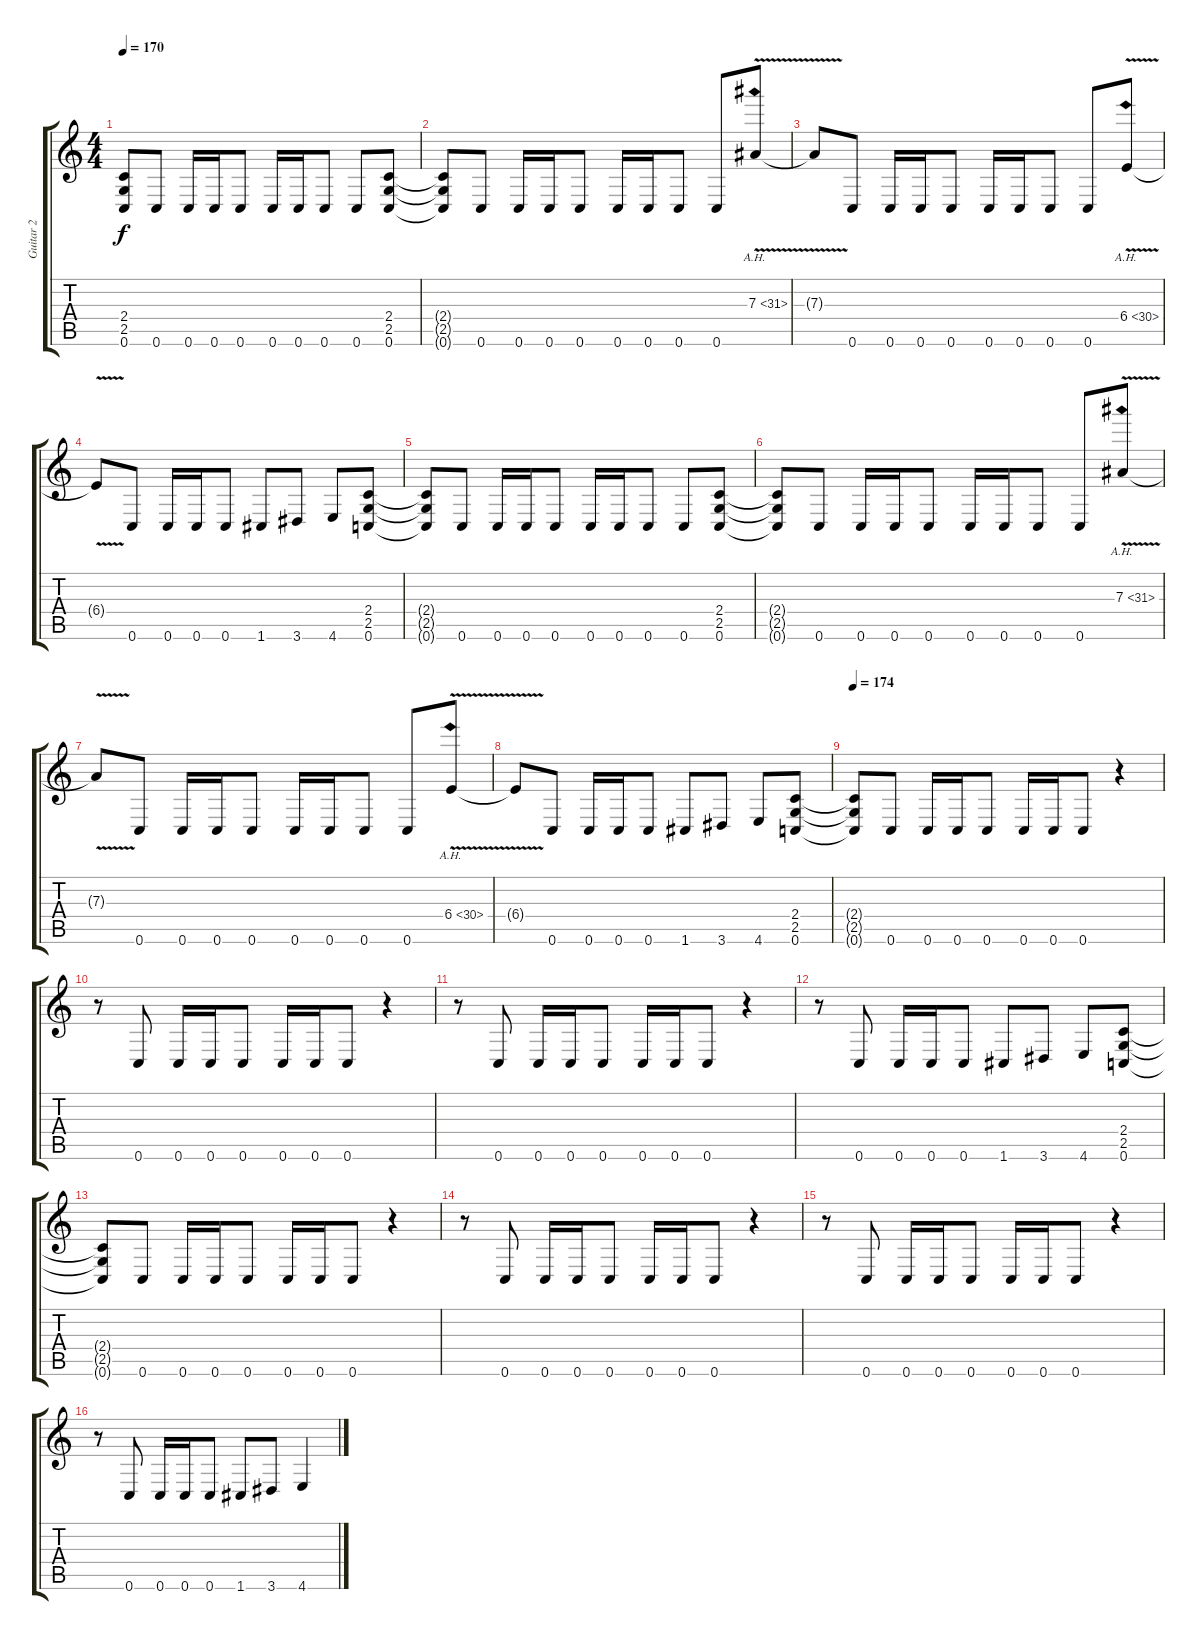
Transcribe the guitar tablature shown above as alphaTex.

\track ("Guitar 2" "Guitar 2") {instrument overdrivenguitar}
\staff {score tabs}
\tuning (C4 G3 Eb3 Bb2 F2 C2) {hide}
\ts (4 4)
\tempo 170
\clef g2
\ks c
(2.4{t} 2.5{t} 0.6{t}).8{dy f} 0.6.8 0.6.16 0.6.16 0.6.8 0.6.16 0.6.16 0.6.8 0.6.8 (2.4 2.5 0.6).8 |
(2.4{t} 2.5{t} 0.6{t}).8 0.6.8 0.6.16 0.6.16 0.6.8 0.6.16 0.6.16 0.6.8 0.6.8 7.3{ah 24 v}.8 |
7.3{t}.8 0.6.8 0.6.16 0.6.16 0.6.8 0.6.16 0.6.16 0.6.8 0.6.8 6.4{ah 24 v}.8 |
6.4{t}.8 0.6.8 0.6.16 0.6.16 0.6.8 1.6.8 3.6.8 4.6.8 (2.4 2.5 0.6).8 |
(2.4{t} 2.5{t} 0.6{t}).8 0.6.8 0.6.16 0.6.16 0.6.8 0.6.16 0.6.16 0.6.8 0.6.8 (2.4 2.5 0.6).8 |
(2.4{t} 2.5{t} 0.6{t}).8 0.6.8 0.6.16 0.6.16 0.6.8 0.6.16 0.6.16 0.6.8 0.6.8 7.3{ah 24 v}.8 |
7.3{t}.8 0.6.8 0.6.16 0.6.16 0.6.8 0.6.16 0.6.16 0.6.8 0.6.8 6.4{ah 24 v}.8 |
6.4{t}.8 0.6.8 0.6.16 0.6.16 0.6.8 1.6.8 3.6.8 4.6.8 (2.4 2.5 0.6).8 |
\tempo 174
(2.4{t} 2.5{t} 0.6{t}).8 0.6.8 0.6.16 0.6.16 0.6.8 0.6.16 0.6.16 0.6.8 r.4 |
r.8 0.6.8 0.6.16 0.6.16 0.6.8 0.6.16 0.6.16 0.6.8 r.4 |
r.8 0.6.8 0.6.16 0.6.16 0.6.8 0.6.16 0.6.16 0.6.8 r.4 |
r.8 0.6.8 0.6.16 0.6.16 0.6.8 1.6.8 3.6.8 4.6.8 (2.4 2.5 0.6).8 |
(2.4{t} 2.5{t} 0.6{t}).8 0.6.8 0.6.16 0.6.16 0.6.8 0.6.16 0.6.16 0.6.8 r.4 |
r.8 0.6.8 0.6.16 0.6.16 0.6.8 0.6.16 0.6.16 0.6.8 r.4 |
r.8 0.6.8 0.6.16 0.6.16 0.6.8 0.6.16 0.6.16 0.6.8 r.4 |
r.8 0.6.8 0.6.16 0.6.16 0.6.8 1.6.8 3.6.8 4.6.4
